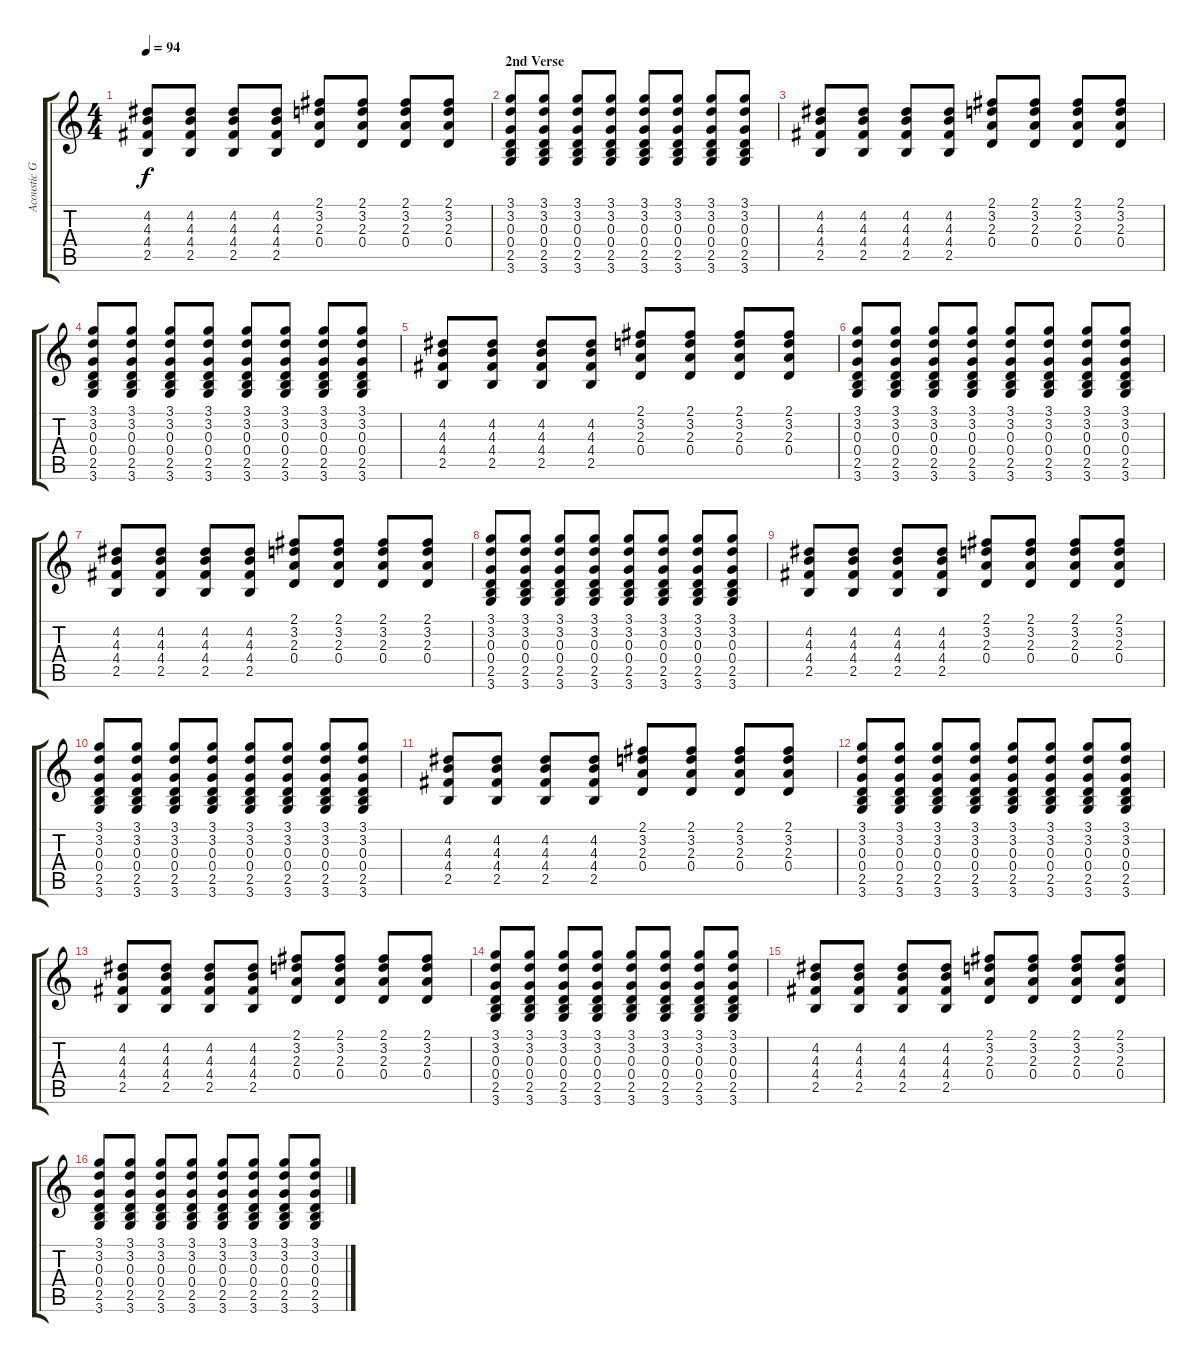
\track ("Acoustic Guitar" "Acoustic G") {instrument acousticguitarnylon}
\staff {score tabs}
\tuning (E4 B3 G3 D3 A2 E2) {hide}
\ts (4 4)
\tempo 94
\clef g2
\ks c
(4.2 4.3 4.4 2.5).8{dy f} (4.2 4.3 4.4 2.5).8 (4.2 4.3 4.4 2.5).8 (4.2 4.3 4.4 2.5).8 (2.1 3.2 2.3 0.4).8 (2.1 3.2 2.3 0.4).8 (2.1 3.2 2.3 0.4).8 (2.1 3.2 2.3 0.4).8 |
\section ("" "2nd Verse")
(3.1 3.2 0.3 0.4 2.5 3.6).8 (3.1 3.2 0.3 0.4 2.5 3.6).8 (3.1 3.2 0.3 0.4 2.5 3.6).8 (3.1 3.2 0.3 0.4 2.5 3.6).8 (3.1 3.2 0.3 0.4 2.5 3.6).8 (3.1 3.2 0.3 0.4 2.5 3.6).8 (3.1 3.2 0.3 0.4 2.5 3.6).8 (3.1 3.2 0.3 0.4 2.5 3.6).8 |
(4.2 4.3 4.4 2.5).8 (4.2 4.3 4.4 2.5).8 (4.2 4.3 4.4 2.5).8 (4.2 4.3 4.4 2.5).8 (2.1 3.2 2.3 0.4).8 (2.1 3.2 2.3 0.4).8 (2.1 3.2 2.3 0.4).8 (2.1 3.2 2.3 0.4).8 |
(3.1 3.2 0.3 0.4 2.5 3.6).8 (3.1 3.2 0.3 0.4 2.5 3.6).8 (3.1 3.2 0.3 0.4 2.5 3.6).8 (3.1 3.2 0.3 0.4 2.5 3.6).8 (3.1 3.2 0.3 0.4 2.5 3.6).8 (3.1 3.2 0.3 0.4 2.5 3.6).8 (3.1 3.2 0.3 0.4 2.5 3.6).8 (3.1 3.2 0.3 0.4 2.5 3.6).8 |
(4.2 4.3 4.4 2.5).8 (4.2 4.3 4.4 2.5).8 (4.2 4.3 4.4 2.5).8 (4.2 4.3 4.4 2.5).8 (2.1 3.2 2.3 0.4).8 (2.1 3.2 2.3 0.4).8 (2.1 3.2 2.3 0.4).8 (2.1 3.2 2.3 0.4).8 |
(3.1 3.2 0.3 0.4 2.5 3.6).8 (3.1 3.2 0.3 0.4 2.5 3.6).8 (3.1 3.2 0.3 0.4 2.5 3.6).8 (3.1 3.2 0.3 0.4 2.5 3.6).8 (3.1 3.2 0.3 0.4 2.5 3.6).8 (3.1 3.2 0.3 0.4 2.5 3.6).8 (3.1 3.2 0.3 0.4 2.5 3.6).8 (3.1 3.2 0.3 0.4 2.5 3.6).8 |
(4.2 4.3 4.4 2.5).8 (4.2 4.3 4.4 2.5).8 (4.2 4.3 4.4 2.5).8 (4.2 4.3 4.4 2.5).8 (2.1 3.2 2.3 0.4).8 (2.1 3.2 2.3 0.4).8 (2.1 3.2 2.3 0.4).8 (2.1 3.2 2.3 0.4).8 |
(3.1 3.2 0.3 0.4 2.5 3.6).8 (3.1 3.2 0.3 0.4 2.5 3.6).8 (3.1 3.2 0.3 0.4 2.5 3.6).8 (3.1 3.2 0.3 0.4 2.5 3.6).8 (3.1 3.2 0.3 0.4 2.5 3.6).8 (3.1 3.2 0.3 0.4 2.5 3.6).8 (3.1 3.2 0.3 0.4 2.5 3.6).8 (3.1 3.2 0.3 0.4 2.5 3.6).8 |
(4.2 4.3 4.4 2.5).8 (4.2 4.3 4.4 2.5).8 (4.2 4.3 4.4 2.5).8 (4.2 4.3 4.4 2.5).8 (2.1 3.2 2.3 0.4).8 (2.1 3.2 2.3 0.4).8 (2.1 3.2 2.3 0.4).8 (2.1 3.2 2.3 0.4).8 |
(3.1 3.2 0.3 0.4 2.5 3.6).8 (3.1 3.2 0.3 0.4 2.5 3.6).8 (3.1 3.2 0.3 0.4 2.5 3.6).8 (3.1 3.2 0.3 0.4 2.5 3.6).8 (3.1 3.2 0.3 0.4 2.5 3.6).8 (3.1 3.2 0.3 0.4 2.5 3.6).8 (3.1 3.2 0.3 0.4 2.5 3.6).8 (3.1 3.2 0.3 0.4 2.5 3.6).8 |
(4.2 4.3 4.4 2.5).8 (4.2 4.3 4.4 2.5).8 (4.2 4.3 4.4 2.5).8 (4.2 4.3 4.4 2.5).8 (2.1 3.2 2.3 0.4).8 (2.1 3.2 2.3 0.4).8 (2.1 3.2 2.3 0.4).8 (2.1 3.2 2.3 0.4).8 |
(3.1 3.2 0.3 0.4 2.5 3.6).8 (3.1 3.2 0.3 0.4 2.5 3.6).8 (3.1 3.2 0.3 0.4 2.5 3.6).8 (3.1 3.2 0.3 0.4 2.5 3.6).8 (3.1 3.2 0.3 0.4 2.5 3.6).8 (3.1 3.2 0.3 0.4 2.5 3.6).8 (3.1 3.2 0.3 0.4 2.5 3.6).8 (3.1 3.2 0.3 0.4 2.5 3.6).8 |
(4.2 4.3 4.4 2.5).8 (4.2 4.3 4.4 2.5).8 (4.2 4.3 4.4 2.5).8 (4.2 4.3 4.4 2.5).8 (2.1 3.2 2.3 0.4).8 (2.1 3.2 2.3 0.4).8 (2.1 3.2 2.3 0.4).8 (2.1 3.2 2.3 0.4).8 |
(3.1 3.2 0.3 0.4 2.5 3.6).8 (3.1 3.2 0.3 0.4 2.5 3.6).8 (3.1 3.2 0.3 0.4 2.5 3.6).8 (3.1 3.2 0.3 0.4 2.5 3.6).8 (3.1 3.2 0.3 0.4 2.5 3.6).8 (3.1 3.2 0.3 0.4 2.5 3.6).8 (3.1 3.2 0.3 0.4 2.5 3.6).8 (3.1 3.2 0.3 0.4 2.5 3.6).8 |
(4.2 4.3 4.4 2.5).8 (4.2 4.3 4.4 2.5).8 (4.2 4.3 4.4 2.5).8 (4.2 4.3 4.4 2.5).8 (2.1 3.2 2.3 0.4).8 (2.1 3.2 2.3 0.4).8 (2.1 3.2 2.3 0.4).8 (2.1 3.2 2.3 0.4).8 |
(3.1 3.2 0.3 0.4 2.5 3.6).8 (3.1 3.2 0.3 0.4 2.5 3.6).8 (3.1 3.2 0.3 0.4 2.5 3.6).8 (3.1 3.2 0.3 0.4 2.5 3.6).8 (3.1 3.2 0.3 0.4 2.5 3.6).8 (3.1 3.2 0.3 0.4 2.5 3.6).8 (3.1 3.2 0.3 0.4 2.5 3.6).8 (3.1 3.2 0.3 0.4 2.5 3.6).8
